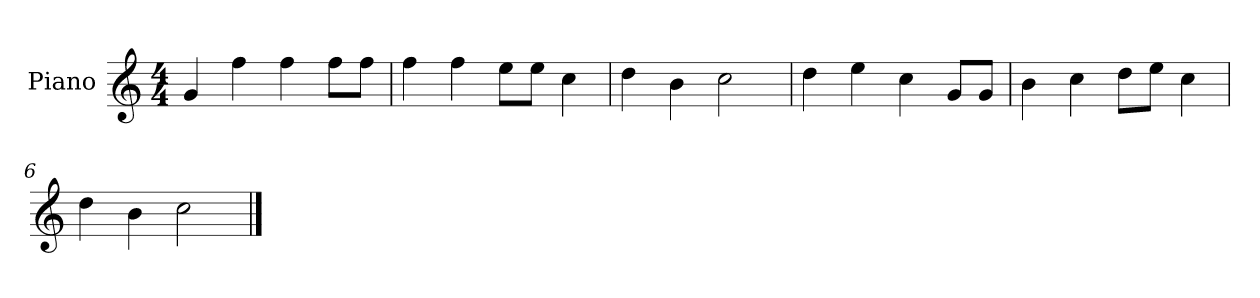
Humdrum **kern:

**kern
*part1
*staff1
*I"Piano
*I'P-no
*clefG2
*k[]
*M4/4
*MM90
=1
4g/
4ff\
4ff\
8ff\L
8ff\J
=2
4ff\
4ff\
8ee\L
8ee\J
4cc\
=3
4dd\
4b\
2cc\
=4
4dd\
4ee\
4cc\
8g/L
8g/J
=5
4b\
4cc\
8dd\L
8ee\J
4cc\
=6
4dd\
4b\
2cc\
==
*-
